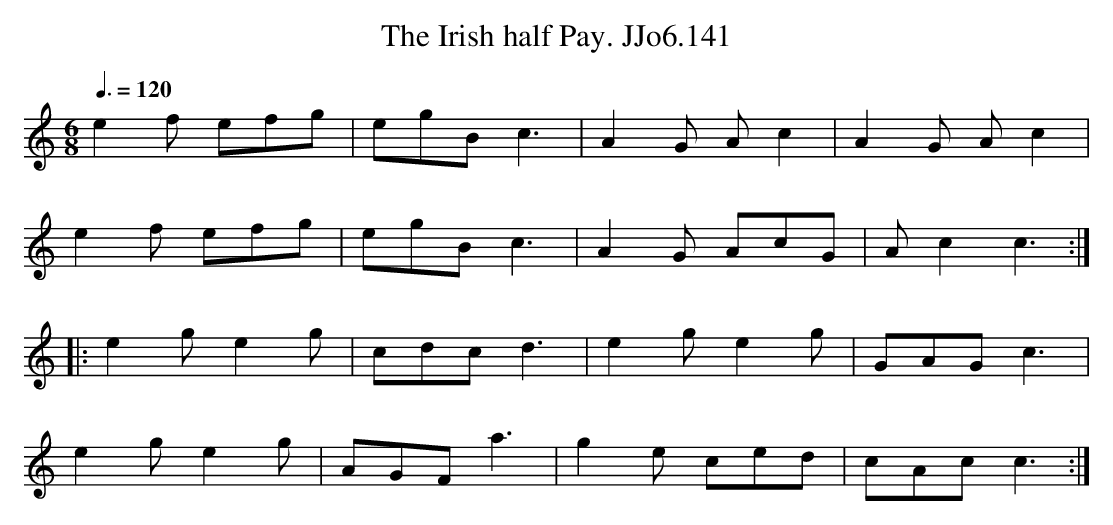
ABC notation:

X:1
T:Irish half Pay. JJo6.141, The
M:6/8
L:1/8
Q:3/8=120
K:C
e2f efg | egB c3 | A2G Ac2 | A2G Ac2 |
e2f efg | egB c3 | A2G AcG | Ac2 c3 :|
|:e2g e2g | cdc d3 | e2g e2g | GAG c3 |
e2g e2g | AGF a3 | g2e ced | cAc c3 :|
